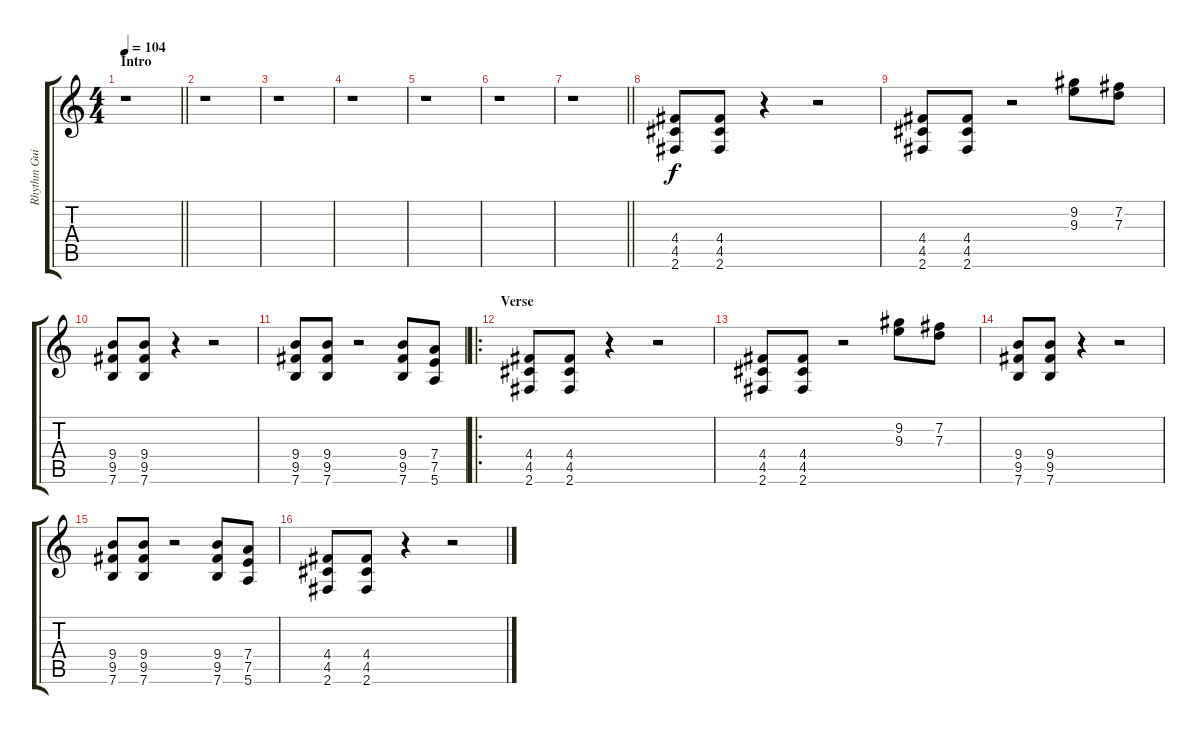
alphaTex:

\track ("Rhythm Guitar" "Rhythm Gui") {instrument overdrivenguitar}
\staff {score tabs}
\tuning (E4 B3 G3 D3 A2 E2) {hide}
\ts (4 4)
\section ("" "Intro")
\tempo 104
\clef g2
\barLineRight lightlight
\ks c
r.1{dy f instrument overdrivenguitar} |
r.1 |
r.1 |
r.1 |
r.1 |
r.1 |
\barLineRight lightlight
r.1 |
(4.4 4.5 2.6).8 (4.4 4.5 2.6).8 r.4 r.2 |
(4.4 4.5 2.6).8 (4.4 4.5 2.6).8 r.2 (9.2 9.3).8 (7.2 7.3).8 |
(9.4 9.5 7.6).8 (9.4 9.5 7.6).8 r.4 r.2 |
(9.4 9.5 7.6).8 (9.4 9.5 7.6).8 r.2 (9.4 9.5 7.6).8 (7.4 7.5 5.6).8 |
\ro
\section ("" "Verse")
(4.4 4.5 2.6).8 (4.4 4.5 2.6).8 r.4 r.2 |
(4.4 4.5 2.6).8 (4.4 4.5 2.6).8 r.2 (9.2 9.3).8 (7.2 7.3).8 |
(9.4 9.5 7.6).8 (9.4 9.5 7.6).8 r.4 r.2 |
(9.4 9.5 7.6).8 (9.4 9.5 7.6).8 r.2 (9.4 9.5 7.6).8 (7.4 7.5 5.6).8 |
(4.4 4.5 2.6).8 (4.4 4.5 2.6).8 r.4 r.2
